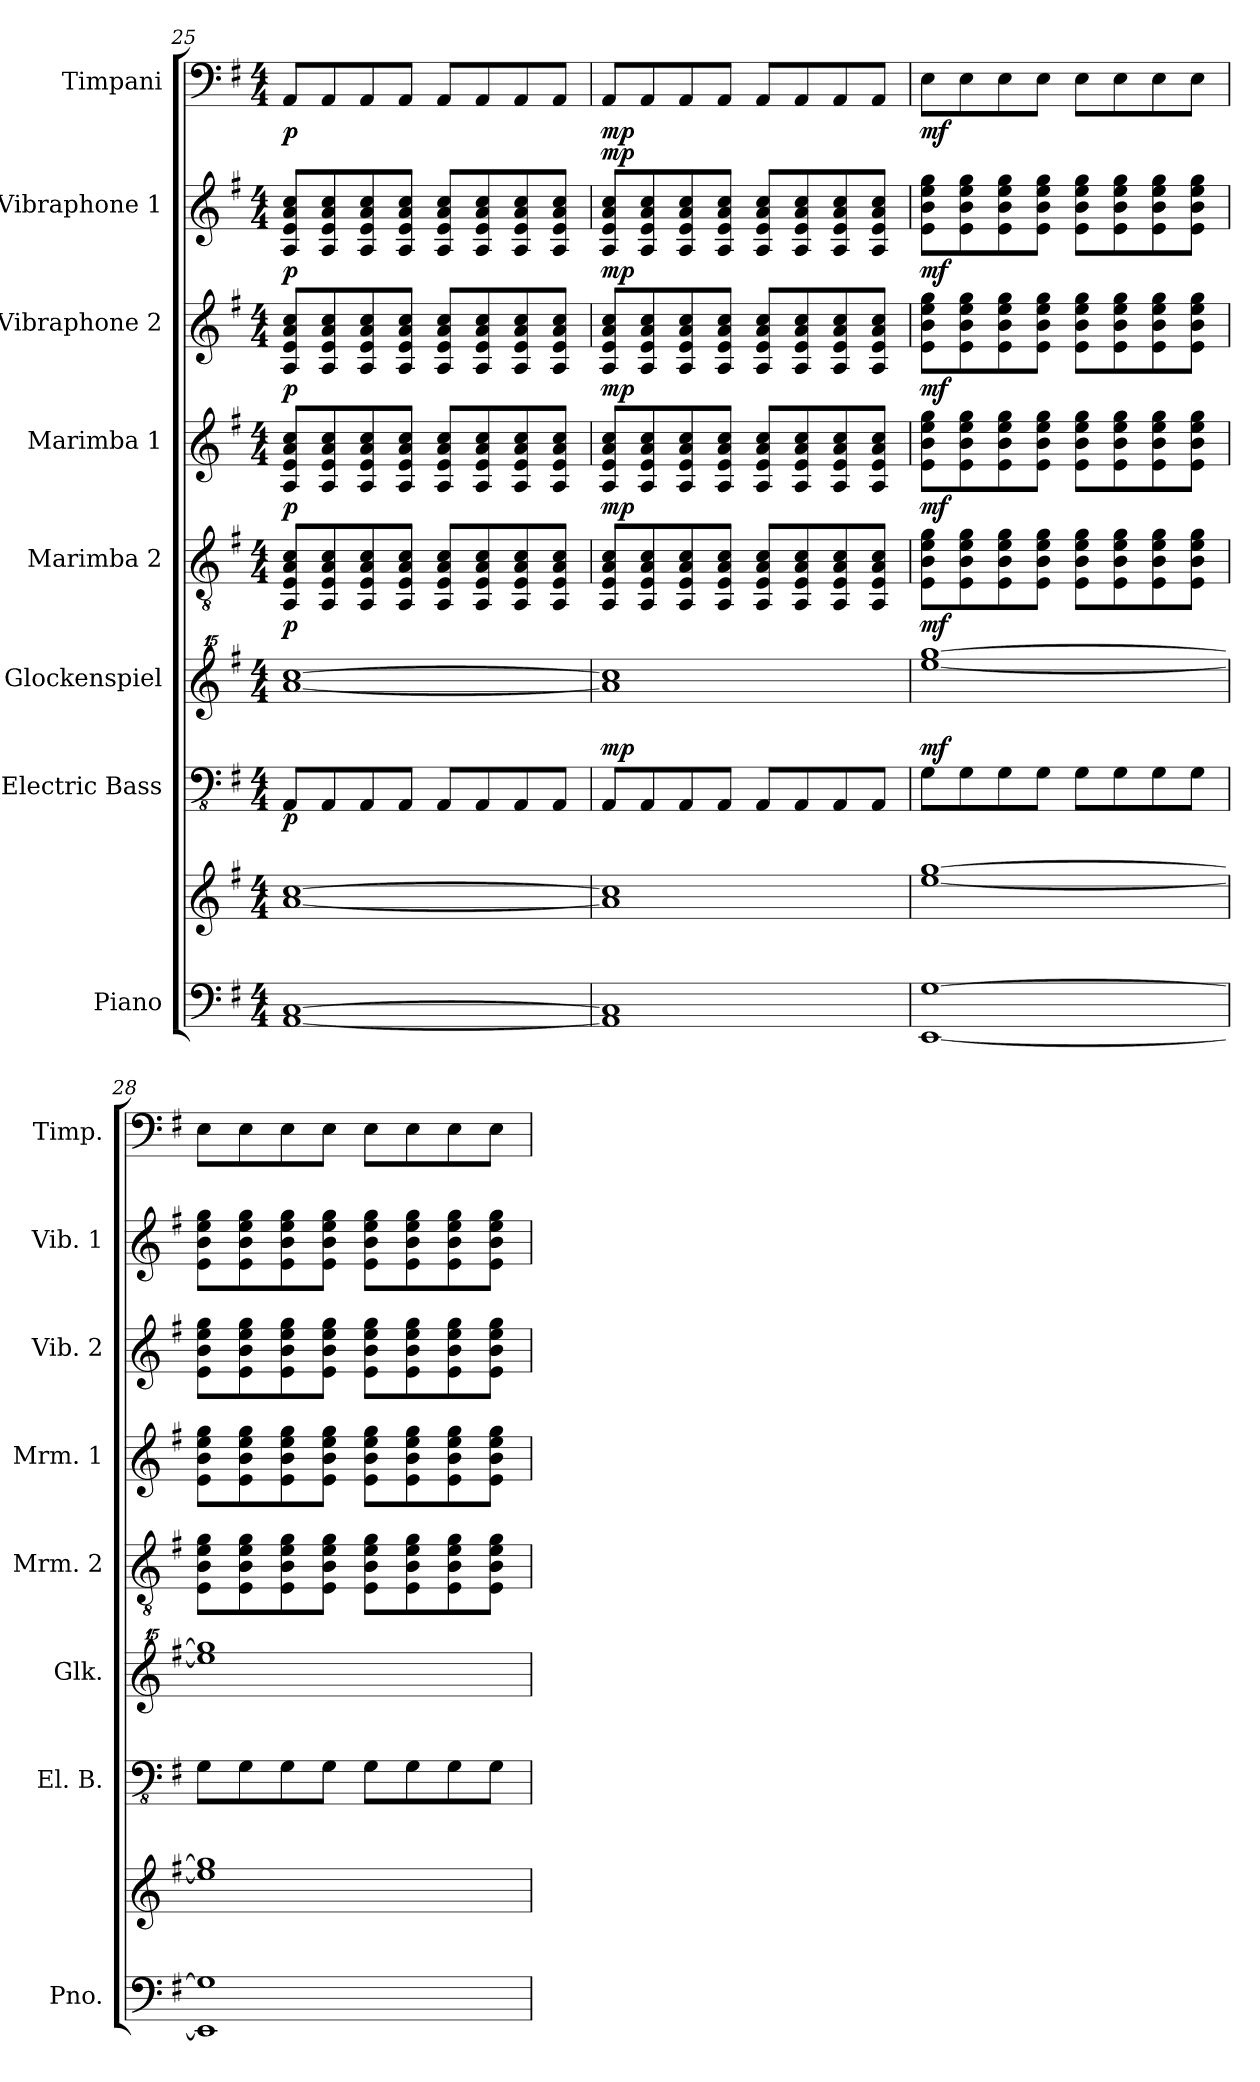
**kern	**kern	**kern	**dynam	**kern	**kern	**dynam	**kern	**dynam	**kern	**dynam	**kern	**dynam	**kern	**dynam
*part8	*part8	*part7	*part7	*part6	*part5	*part5	*part4	*part4	*part3	*part3	*part2	*part2	*part1	*part1
*staff9	*staff8	*staff7	*staff7	*staff6	*staff5	*staff5	*staff4	*staff4	*staff3	*staff3	*staff2	*staff2	*staff1	*staff1
*I"Piano	*	*I"Electric Bass	*	*I"Glockenspiel	*I"Marimba 2	*	*I"Marimba 1	*	*I"Vibraphone 2	*	*I"Vibraphone 1	*	*I"Timpani	*
*I'Pno.	*	*I'El. B.	*	*I'Glk.	*I'Mrm. 2	*	*I'Mrm. 1	*	*I'Vib. 2	*	*I'Vib. 1	*	*I'Timp.	*
!!LO:PB:g=z
*clefF4	*clefG2	*clefFv4	*	*clefG^^2	*clefGv2	*	*clefG2	*	*clefG2	*	*clefG2	*	*clefF4	*
*k[f#]	*k[f#]	*k[f#]	*	*k[f#]	*k[f#]	*	*k[f#]	*	*k[f#]	*	*k[f#]	*	*k[f#]	*
*G:	*G:	*G:	*	*G:	*G:	*	*G:	*	*G:	*	*G:	*	*G:	*
*M4/4	*M4/4	*M4/4	*	*M4/4	*M4/4	*	*M4/4	*	*M4/4	*	*M4/4	*	*M4/4	*
=25	=25	=25	=25	=25	=25	=25	=25	=25	=25	=25	=25	=25	=25	=25
!	!	!	!LO:DY:b	!	!	!LO:DY:b	!	!LO:DY:b	!	!LO:DY:b	!	!LO:DY:b	!	!LO:DY:b
[1AA [1C	[1a [1cc	8AAA/L	p	[1aaa [1cccc	8AA/ 8E/ 8A/ 8c/L	p	8A/ 8e/ 8a/ 8cc/L	p	8A/ 8e/ 8a/ 8cc/L	p	8A/ 8e/ 8a/ 8cc/L	p	8AA/L	p
.	.	8AAA/	.	.	8AA/ 8E/ 8A/ 8c/	.	8A/ 8e/ 8a/ 8cc/	.	8A/ 8e/ 8a/ 8cc/	.	8A/ 8e/ 8a/ 8cc/	.	8AA/	.
.	.	8AAA/	.	.	8AA/ 8E/ 8A/ 8c/	.	8A/ 8e/ 8a/ 8cc/	.	8A/ 8e/ 8a/ 8cc/	.	8A/ 8e/ 8a/ 8cc/	.	8AA/	.
.	.	8AAA/J	.	.	8AA/ 8E/ 8A/ 8c/J	.	8A/ 8e/ 8a/ 8cc/J	.	8A/ 8e/ 8a/ 8cc/J	.	8A/ 8e/ 8a/ 8cc/J	.	8AA/J	.
.	.	8AAA/L	.	.	8AA/ 8E/ 8A/ 8c/L	.	8A/ 8e/ 8a/ 8cc/L	.	8A/ 8e/ 8a/ 8cc/L	.	8A/ 8e/ 8a/ 8cc/L	.	8AA/L	.
.	.	8AAA/	.	.	8AA/ 8E/ 8A/ 8c/	.	8A/ 8e/ 8a/ 8cc/	.	8A/ 8e/ 8a/ 8cc/	.	8A/ 8e/ 8a/ 8cc/	.	8AA/	.
.	.	8AAA/	.	.	8AA/ 8E/ 8A/ 8c/	.	8A/ 8e/ 8a/ 8cc/	.	8A/ 8e/ 8a/ 8cc/	.	8A/ 8e/ 8a/ 8cc/	.	8AA/	.
.	.	8AAA/J	.	.	8AA/ 8E/ 8A/ 8c/J	.	8A/ 8e/ 8a/ 8cc/J	.	8A/ 8e/ 8a/ 8cc/J	.	8A/ 8e/ 8a/ 8cc/J	.	8AA/J	.
=26	=26	=26	=26	=26	=26	=26	=26	=26	=26	=26	=26	=26	=26	=26
!	!	!	!LO:DY:a	!	!	!LO:DY:a	!	!LO:DY:a	!	!LO:DY:a	!	!LO:DY:a	!	!LO:DY:b
1AA] 1C]	1a] 1cc]	8AAA/L	mp	1aaa] 1cccc]	8AA/ 8E/ 8A/ 8c/L	mp	8A/ 8e/ 8a/ 8cc/L	mp	8A/ 8e/ 8a/ 8cc/L	mp	8A/ 8e/ 8a/ 8cc/L	mp	8AA/L	mp
.	.	8AAA/	.	.	8AA/ 8E/ 8A/ 8c/	.	8A/ 8e/ 8a/ 8cc/	.	8A/ 8e/ 8a/ 8cc/	.	8A/ 8e/ 8a/ 8cc/	.	8AA/	.
.	.	8AAA/	.	.	8AA/ 8E/ 8A/ 8c/	.	8A/ 8e/ 8a/ 8cc/	.	8A/ 8e/ 8a/ 8cc/	.	8A/ 8e/ 8a/ 8cc/	.	8AA/	.
.	.	8AAA/J	.	.	8AA/ 8E/ 8A/ 8c/J	.	8A/ 8e/ 8a/ 8cc/J	.	8A/ 8e/ 8a/ 8cc/J	.	8A/ 8e/ 8a/ 8cc/J	.	8AA/J	.
.	.	8AAA/L	.	.	8AA/ 8E/ 8A/ 8c/L	.	8A/ 8e/ 8a/ 8cc/L	.	8A/ 8e/ 8a/ 8cc/L	.	8A/ 8e/ 8a/ 8cc/L	.	8AA/L	.
.	.	8AAA/	.	.	8AA/ 8E/ 8A/ 8c/	.	8A/ 8e/ 8a/ 8cc/	.	8A/ 8e/ 8a/ 8cc/	.	8A/ 8e/ 8a/ 8cc/	.	8AA/	.
.	.	8AAA/	.	.	8AA/ 8E/ 8A/ 8c/	.	8A/ 8e/ 8a/ 8cc/	.	8A/ 8e/ 8a/ 8cc/	.	8A/ 8e/ 8a/ 8cc/	.	8AA/	.
.	.	8AAA/J	.	.	8AA/ 8E/ 8A/ 8c/J	.	8A/ 8e/ 8a/ 8cc/J	.	8A/ 8e/ 8a/ 8cc/J	.	8A/ 8e/ 8a/ 8cc/J	.	8AA/J	.
=27	=27	=27	=27	=27	=27	=27	=27	=27	=27	=27	=27	=27	=27	=27
!	!	!	!LO:DY:a	!	!	!LO:DY:b	!	!LO:DY:b	!	!LO:DY:b	!	!LO:DY:b	!	!LO:DY:b
[1EE [1G	[1ee [1gg	8GG\L	mf	[1eeee [1gggg	8E\ 8B\ 8e\ 8g\L	mf	8e\ 8b\ 8ee\ 8gg\L	mf	8e\ 8b\ 8ee\ 8gg\L	mf	8e\ 8b\ 8ee\ 8gg\L	mf	8E\L	mf
.	.	8GG\	.	.	8E\ 8B\ 8e\ 8g\	.	8e\ 8b\ 8ee\ 8gg\	.	8e\ 8b\ 8ee\ 8gg\	.	8e\ 8b\ 8ee\ 8gg\	.	8E\	.
.	.	8GG\	.	.	8E\ 8B\ 8e\ 8g\	.	8e\ 8b\ 8ee\ 8gg\	.	8e\ 8b\ 8ee\ 8gg\	.	8e\ 8b\ 8ee\ 8gg\	.	8E\	.
.	.	8GG\J	.	.	8E\ 8B\ 8e\ 8g\J	.	8e\ 8b\ 8ee\ 8gg\J	.	8e\ 8b\ 8ee\ 8gg\J	.	8e\ 8b\ 8ee\ 8gg\J	.	8E\J	.
.	.	8GG\L	.	.	8E\ 8B\ 8e\ 8g\L	.	8e\ 8b\ 8ee\ 8gg\L	.	8e\ 8b\ 8ee\ 8gg\L	.	8e\ 8b\ 8ee\ 8gg\L	.	8E\L	.
.	.	8GG\	.	.	8E\ 8B\ 8e\ 8g\	.	8e\ 8b\ 8ee\ 8gg\	.	8e\ 8b\ 8ee\ 8gg\	.	8e\ 8b\ 8ee\ 8gg\	.	8E\	.
.	.	8GG\	.	.	8E\ 8B\ 8e\ 8g\	.	8e\ 8b\ 8ee\ 8gg\	.	8e\ 8b\ 8ee\ 8gg\	.	8e\ 8b\ 8ee\ 8gg\	.	8E\	.
.	.	8GG\J	.	.	8E\ 8B\ 8e\ 8g\J	.	8e\ 8b\ 8ee\ 8gg\J	.	8e\ 8b\ 8ee\ 8gg\J	.	8e\ 8b\ 8ee\ 8gg\J	.	8E\J	.
=28	=28	=28	=28	=28	=28	=28	=28	=28	=28	=28	=28	=28	=28	=28
1EE] 1G]	1ee] 1gg]	8GG\L	.	1eeee] 1gggg]	8E\ 8B\ 8e\ 8g\L	.	8e\ 8b\ 8ee\ 8gg\L	.	8e\ 8b\ 8ee\ 8gg\L	.	8e\ 8b\ 8ee\ 8gg\L	.	8E\L	.
.	.	8GG\	.	.	8E\ 8B\ 8e\ 8g\	.	8e\ 8b\ 8ee\ 8gg\	.	8e\ 8b\ 8ee\ 8gg\	.	8e\ 8b\ 8ee\ 8gg\	.	8E\	.
.	.	8GG\	.	.	8E\ 8B\ 8e\ 8g\	.	8e\ 8b\ 8ee\ 8gg\	.	8e\ 8b\ 8ee\ 8gg\	.	8e\ 8b\ 8ee\ 8gg\	.	8E\	.
.	.	8GG\J	.	.	8E\ 8B\ 8e\ 8g\J	.	8e\ 8b\ 8ee\ 8gg\J	.	8e\ 8b\ 8ee\ 8gg\J	.	8e\ 8b\ 8ee\ 8gg\J	.	8E\J	.
.	.	8GG\L	.	.	8E\ 8B\ 8e\ 8g\L	.	8e\ 8b\ 8ee\ 8gg\L	.	8e\ 8b\ 8ee\ 8gg\L	.	8e\ 8b\ 8ee\ 8gg\L	.	8E\L	.
.	.	8GG\	.	.	8E\ 8B\ 8e\ 8g\	.	8e\ 8b\ 8ee\ 8gg\	.	8e\ 8b\ 8ee\ 8gg\	.	8e\ 8b\ 8ee\ 8gg\	.	8E\	.
.	.	8GG\	.	.	8E\ 8B\ 8e\ 8g\	.	8e\ 8b\ 8ee\ 8gg\	.	8e\ 8b\ 8ee\ 8gg\	.	8e\ 8b\ 8ee\ 8gg\	.	8E\	.
.	.	8GG\J	.	.	8E\ 8B\ 8e\ 8g\J	.	8e\ 8b\ 8ee\ 8gg\J	.	8e\ 8b\ 8ee\ 8gg\J	.	8e\ 8b\ 8ee\ 8gg\J	.	8E\J	.
=	=	=	=	=	=	=	=	=	=	=	=	=	=	=
*-	*-	*-	*-	*-	*-	*-	*-	*-	*-	*-	*-	*-	*-	*-
